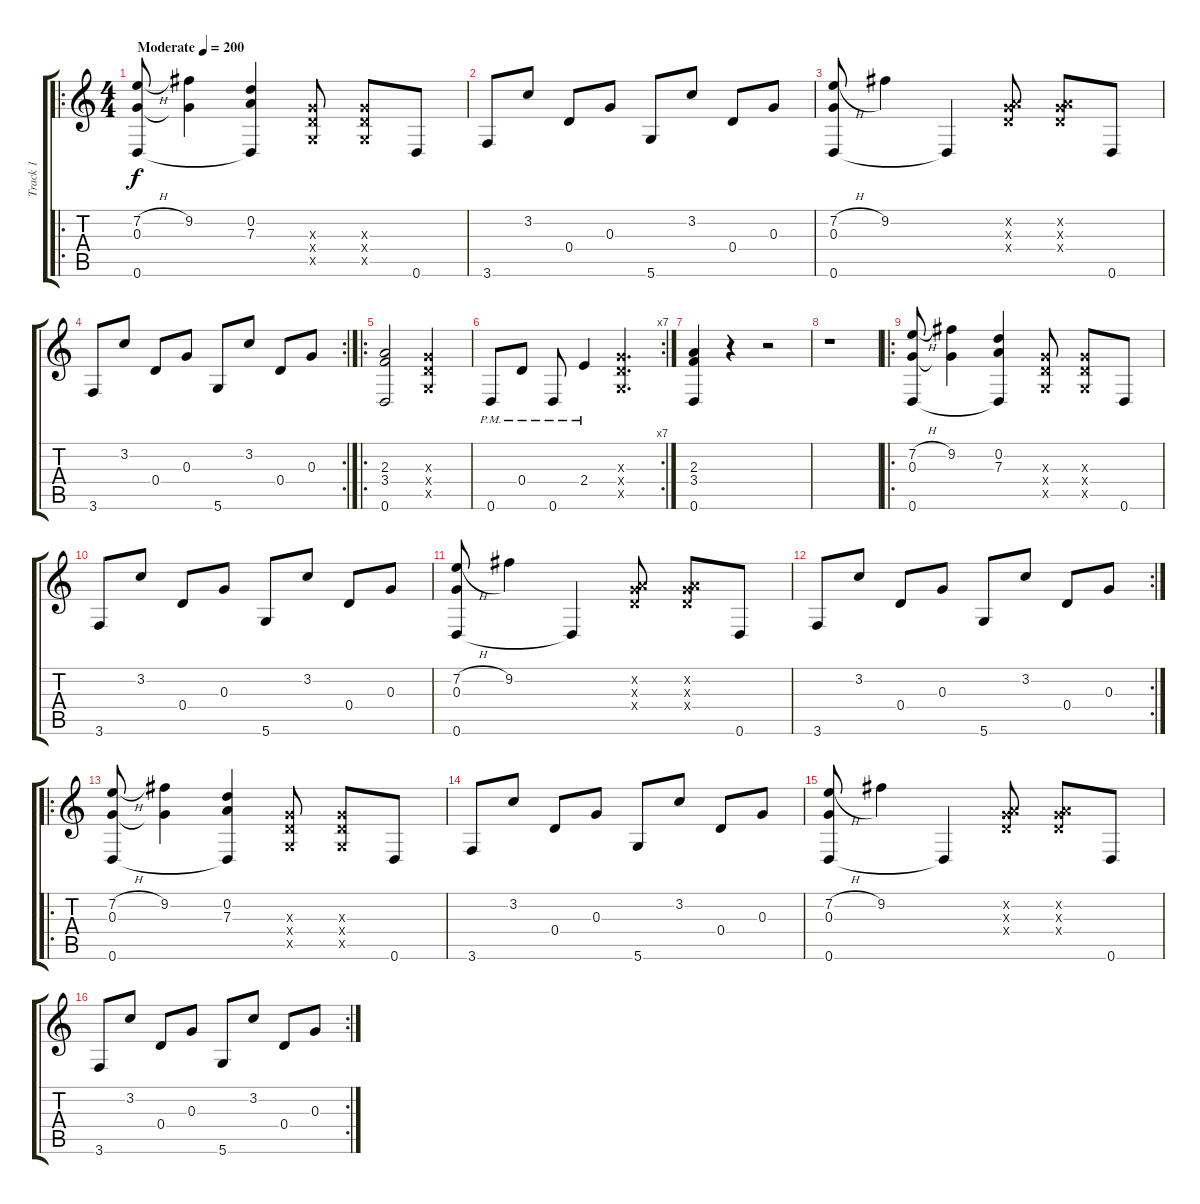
\track ("Track 1" "Track 1") {instrument acousticguitarsteel}
\staff {score tabs}
\tuning (D4 A3 G3 D3 G2 D2) {hide}
\ro
\ts (4 4)
\tempo (200 "Moderate")
\clef g2
\ks c
(7.2{h} 0.3 0.6).8{dy f instrument acousticguitarsteel} (9.2 0.3{t}).4 (0.2 7.3 0.6{t}).4 (0.3{x} 0.4{x} 0.5{x}).8 (0.3{x} 0.4{x} 0.5{x}).8 0.6.8 |
3.6.8 3.2.8 0.4.8 0.3.8 5.6.8 3.2.8 0.4.8 0.3.8 |
(7.2{h} 0.3 0.6).8 9.2.4 0.6{t}.4 (0.2{x} 0.3{x} 0.4{x}).8 (0.2{x} 0.3{x} 0.4{x}).8 0.6.8 |
\rc 2
3.6.8 3.2.8 0.4.8 0.3.8 5.6.8 3.2.8 0.4.8 0.3.8 |
\ro
(2.3 3.4 0.6).2 (0.3{x} 0.4{x} 0.5{x}).2 |
\rc 7
0.6{pm}.8 0.4{pm}.8 0.6{pm}.8 2.4{pm}.4 (0.3{x} 0.4{x} 0.5{x}).4{d} |
(2.3 3.4 0.6).4 r.4 r.2 |
r.1 |
\ro
(7.2{h} 0.3 0.6).8 (9.2 0.3{t}).4 (0.2 7.3 0.6{t}).4 (0.3{x} 0.4{x} 0.5{x}).8 (0.3{x} 0.4{x} 0.5{x}).8 0.6.8 |
3.6.8 3.2.8 0.4.8 0.3.8 5.6.8 3.2.8 0.4.8 0.3.8 |
(7.2{h} 0.3 0.6).8 9.2.4 0.6{t}.4 (0.2{x} 0.3{x} 0.4{x}).8 (0.2{x} 0.3{x} 0.4{x}).8 0.6.8 |
\rc 2
3.6.8 3.2.8 0.4.8 0.3.8 5.6.8 3.2.8 0.4.8 0.3.8 |
\ro
(7.2{h} 0.3 0.6).8 (9.2 0.3{t}).4 (0.2 7.3 0.6{t}).4 (0.3{x} 0.4{x} 0.5{x}).8 (0.3{x} 0.4{x} 0.5{x}).8 0.6.8 |
3.6.8 3.2.8 0.4.8 0.3.8 5.6.8 3.2.8 0.4.8 0.3.8 |
(7.2{h} 0.3 0.6).8 9.2.4 0.6{t}.4 (0.2{x} 0.3{x} 0.4{x}).8 (0.2{x} 0.3{x} 0.4{x}).8 0.6.8 |
\rc 2
3.6.8 3.2.8 0.4.8 0.3.8 5.6.8 3.2.8 0.4.8 0.3.8
